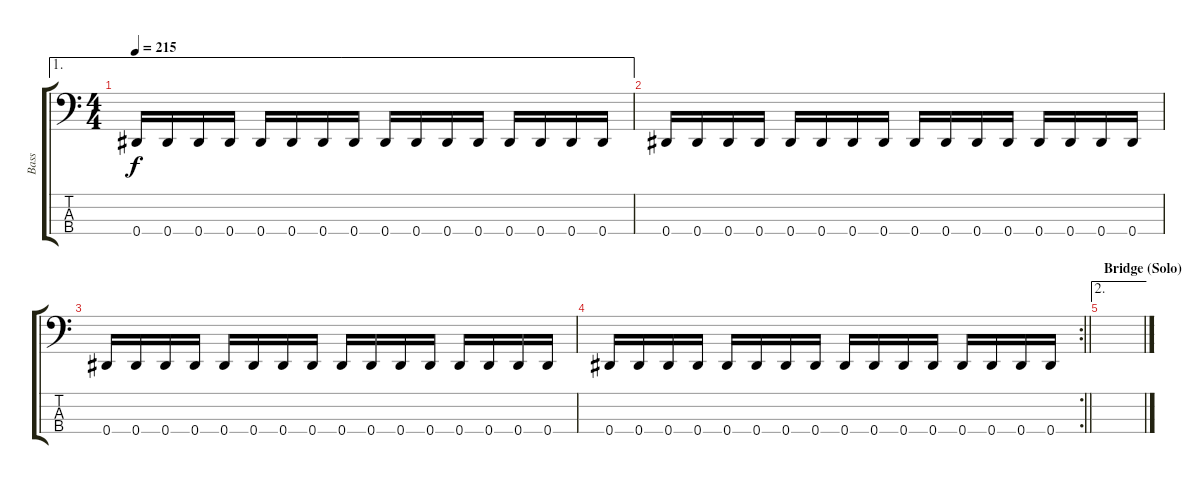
\track ("Bass" "Bass") {instrument electricbassfinger}
\staff {score tabs}
\tuning (Gb2 Db2 Ab1 Eb1) {hide}
\ae 1
\ts (4 4)
\tempo 215
\clef f4
\ks c
0.4.16{dy f} 0.4.16 0.4.16 0.4.16 0.4.16 0.4.16 0.4.16 0.4.16 0.4.16 0.4.16 0.4.16 0.4.16 0.4.16 0.4.16 0.4.16 0.4.16 |
0.4.16 0.4.16 0.4.16 0.4.16 0.4.16 0.4.16 0.4.16 0.4.16 0.4.16 0.4.16 0.4.16 0.4.16 0.4.16 0.4.16 0.4.16 0.4.16 |
0.4.16 0.4.16 0.4.16 0.4.16 0.4.16 0.4.16 0.4.16 0.4.16 0.4.16 0.4.16 0.4.16 0.4.16 0.4.16 0.4.16 0.4.16 0.4.16 |
\rc 2
\barLineRight lightlight
0.4.16 0.4.16 0.4.16 0.4.16 0.4.16 0.4.16 0.4.16 0.4.16 0.4.16 0.4.16 0.4.16 0.4.16 0.4.16 0.4.16 0.4.16 0.4.16 |
\ae 2
\section ("" "Bridge (Solo)")
